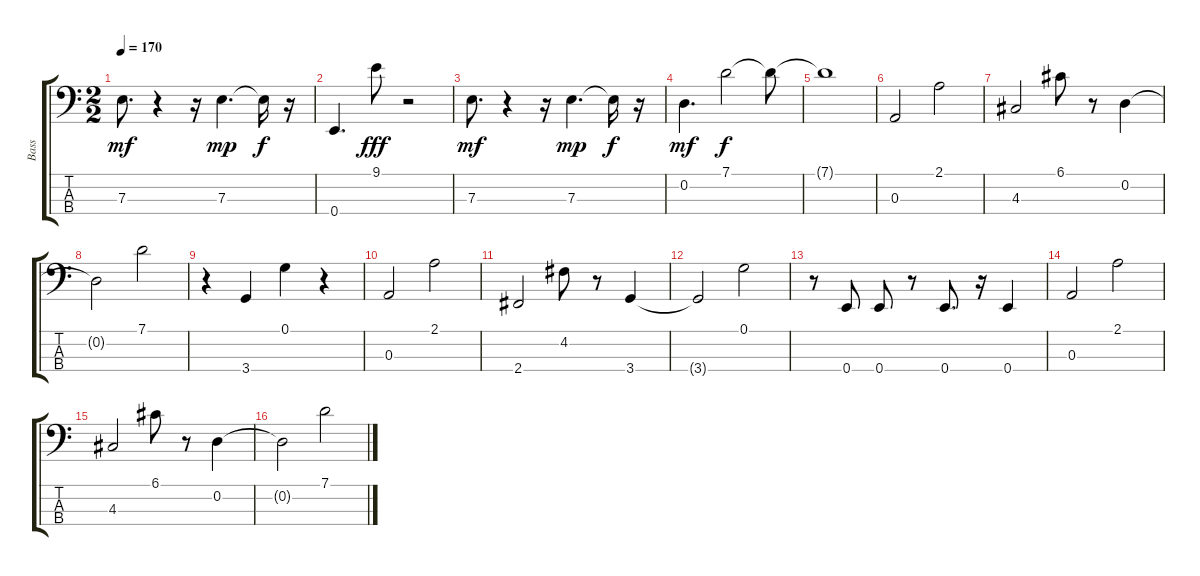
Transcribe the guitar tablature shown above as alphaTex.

\track ("Bass" "Bass") {instrument electricbassfinger}
\staff {score tabs}
\tuning (G2 D2 A1 E1) {hide}
\ts (2 2)
\tempo 170
\clef f4
\ks c
7.3.8{d dy mf} r.4 r.16 7.3.4{d dy mp} 7.3{t}.16{dy f} r.16 |
0.4.4{d} 9.1.8{dy fff} r.2 |
7.3.8{d dy mf} r.4 r.16 7.3.4{d dy mp} 7.3{t}.16{dy f} r.16 |
0.2.4{d dy mf} 7.1.2{dy f} 7.1{t}.8 |
7.1{t}.1 |
0.3.2 2.1.2 |
4.3.2 6.1.8 r.8 0.2.4 |
0.2{t}.2 7.1.2 |
r.4 3.4.4 0.1.4 r.4 |
0.3.2 2.1.2 |
2.4.2 4.2.8 r.8 3.4.4 |
3.4{t}.2 0.1.2 |
r.8 0.4.8 0.4.8 r.8 0.4.8{d} r.16 0.4.4 |
0.3.2 2.1.2 |
4.3.2 6.1.8 r.8 0.2.4 |
0.2{t}.2 7.1.2
